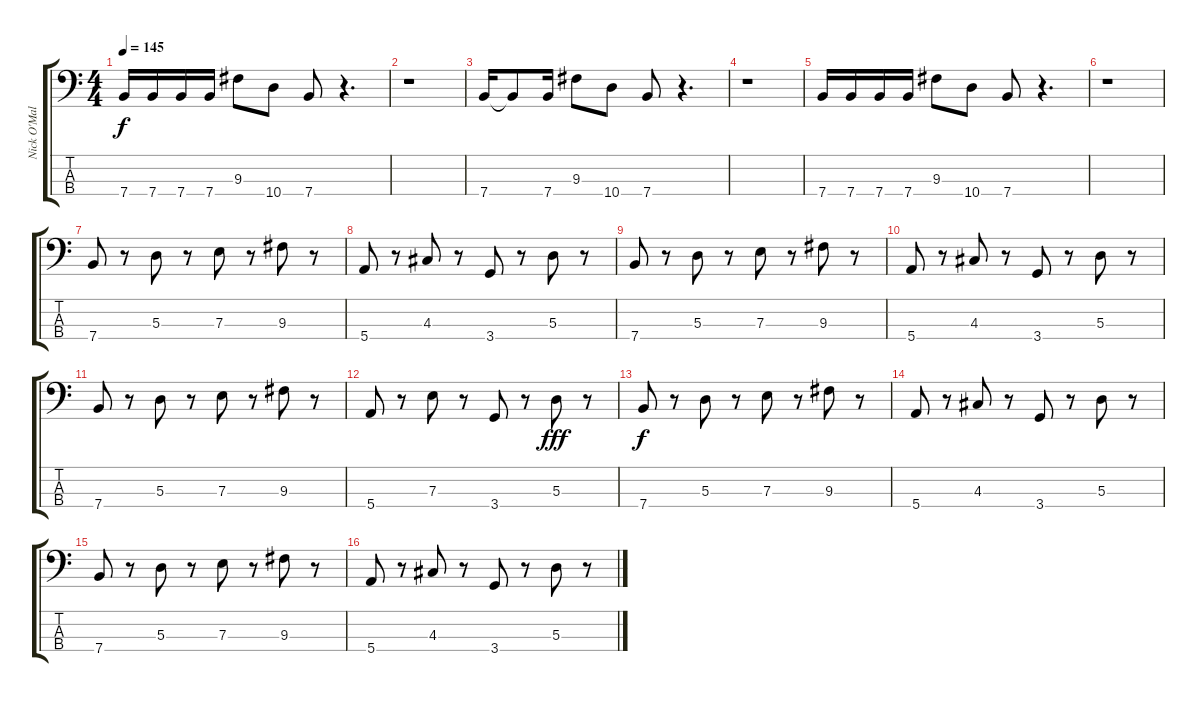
\track ("Nick O'Malley" "Nick O'Mal") {instrument electricbasspick}
\staff {score tabs}
\tuning (G2 D2 A1 E1) {hide}
\ts (4 4)
\tempo 145
\clef f4
\ks c
7.4.16{dy f} 7.4.16 7.4.16 7.4.16 9.3.8 10.4.8 7.4.8 r.4{d} |
r.1 |
7.4.16 7.4{t}.8 7.4.16 9.3.8 10.4.8 7.4.8 r.4{d} |
r.1 |
7.4.16 7.4.16 7.4.16 7.4.16 9.3.8 10.4.8 7.4.8 r.4{d} |
r.1 |
7.4.8 r.8 5.3.8 r.8 7.3.8 r.8 9.3.8 r.8 |
5.4.8 r.8 4.3.8 r.8 3.4.8 r.8 5.3.8 r.8 |
7.4.8 r.8 5.3.8 r.8 7.3.8 r.8 9.3.8 r.8 |
5.4.8 r.8 4.3.8 r.8 3.4.8 r.8 5.3.8 r.8 |
7.4.8 r.8 5.3.8 r.8 7.3.8 r.8 9.3.8 r.8 |
5.4.8 r.8 7.3.8 r.8 3.4.8 r.8 5.3.8{dy fff} r.8 |
7.4.8{dy f} r.8 5.3.8 r.8 7.3.8 r.8 9.3.8 r.8 |
5.4.8 r.8 4.3.8 r.8 3.4.8 r.8 5.3.8 r.8 |
7.4.8 r.8 5.3.8 r.8 7.3.8 r.8 9.3.8 r.8 |
5.4.8 r.8 4.3.8 r.8 3.4.8 r.8 5.3.8 r.8
